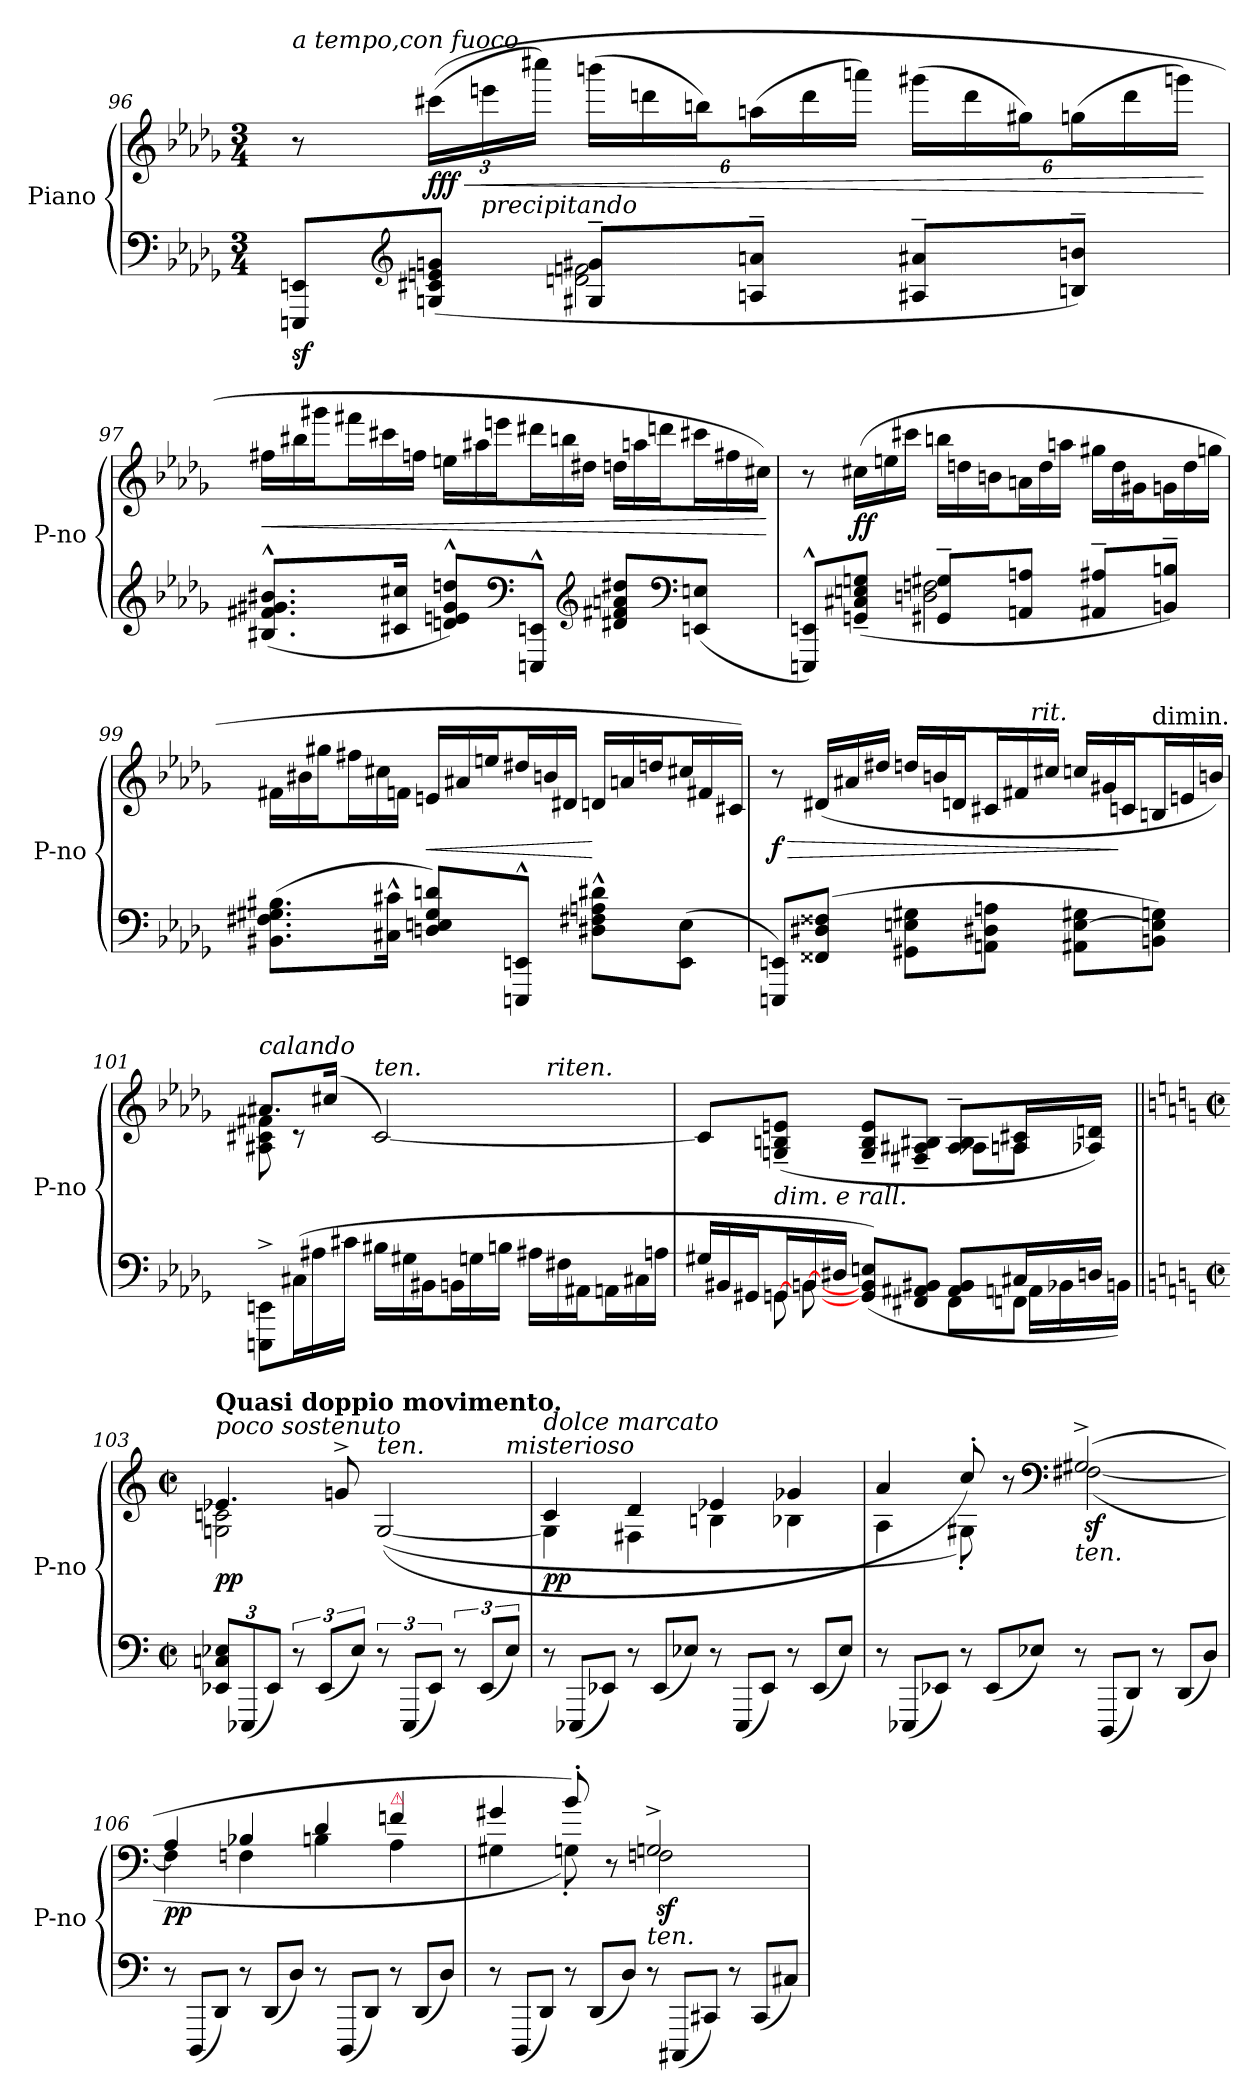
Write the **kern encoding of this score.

**kern	**dynam	**kern	**dynam
*part2	*part2	*part1	*part1
*staff2	*staff2	*staff1	*staff1
*I"Piano	*	*I"Piano	*
*I'P-no	*	*I'P-no	*
*clefF4	*	*clefG2	*
*k[b-e-a-d-g-]	*	*k[b-e-a-d-g-]	*
*M3/4	*	*M3/4	*
=96	=96	=96	=96
*^	*	*	*
!	!	!	!LO:TX:a:i:t=a tempo,con fuoco	!
!	!	!LO:DY:b	!	!
8EEEn/ 8EEn/L	4ryy	sf	8r	.
*clefG2	*	*	*	*
!	!	!	!	!LO:HP:b
(>8Gn/ 8c#X/ 8en/ 8gn/J	.	.	((24ccc#X\LL	< fff
!	!	!	!LO:TX:b:i:t=precipitando	!
.	.	.	24eeen\	.
.	.	.	24cccc#X\JJ)	.
8G#X~/ 8g#X~/L	2dn\ 2fn\	.	(24bbbn\LL	.
.	.	.	24dddn\	.
.	.	.	24bbn\J)	.
8An~/ 8an~/J	.	.	(24aan\L	.
.	.	.	24ddd\	.
.	.	.	24aaan\JJ)	.
8A#X~/ 8a#X~/L	.	.	(24ggg#X\LL	.
.	.	.	24ddd\	.
.	.	.	24gg#X\J)	.
8Bn~/ 8bn~/J)	.	.	(24ggn\L	.
.	.	.	24ddd\	.
.	.	.	24gggn\JJ)	.
*v	*v	*	*	*
.	.	.	[
=97	=97	=97	=97
*	*	*Xtuplet	*
!	!	!	!LO:HP:b
(8.B#X^^/ 8.f#X^^/ 8.g#X^^/ 8.b#X^^/L	.	24ff#X\LL	<
.	.	24bb#X\	.
.	.	24ggg#X\J	.
.	.	24fff#X\L	.
.	.	24ccc#X\	.
16c#X/ 16cc#X/Jk	.	.	.
.	.	24ffn\JJ	.
8dn^^/ 8en^^/ 8g#^^/ 8ddn^^/L)	.	24een\LL	.
.	.	24aa#X\	.
.	.	24eeen\J	.
*clefF4	*	*	*
8EEEn^^/ 8EEn^^/J	.	24ddd#X\L	.
.	.	24bbn\	.
.	.	24dd#X\JJ	.
*clefG2	*	*	*
8d#X/ 8f#X/ 8an/ 8dd#X/L	.	24ddn\LL	.
.	.	24aan\	.
.	.	24dddn\J	.
*clefF4	*	*	*
(8EEn/ 8En/J	.	24ccc#X\L	.
.	.	24ff#X\	.
.	.	24cc#X\JJ)	.
.	.	.	[
=98	=98	=98	=98
*^	*	*	*
8EEEn^^/ 8EEn^^/L)	4ryy	.	8r	.
(>8GGn~/ 8C#X~/ 8En~/ 8Gn~/J	.	.	(24cc#X\LL	ff
.	.	.	24een\	.
.	.	.	24ccc#X\JJ	.
8GG#X~/ 8G#X~/L	2Dn\ 2Fn\	.	24bbn\LL	.
.	.	.	24ddn\	.
.	.	.	24bn\J	.
8AAn/ 8An/J	.	.	24an\L	.
.	.	.	24dd\	.
.	.	.	24aan\JJ	.
8AA#X~/ 8A#X~/L	.	.	24gg#X\LL	.
.	.	.	24dd\	.
.	.	.	24g#X\J	.
8BBn~/ 8Bn~/J)	.	.	24gn\L	.
.	.	.	24dd\	.
.	.	.	24ggn\JJ	.
*v	*v	*	*	*
=99	=99	=99	=99
(8.BB#X\ 8.F#X\ 8.G#X\ 8.B#X\L	.	24f#X\LL	.
.	.	24b#X\	.
.	.	24gg#X\J	.
.	.	24ff#X\L	.
.	.	24cc#X\	.
16C#X^^\ 16c#X^^\Jk	.	.	.
.	.	24fn\JJ	.
!	!	!	!LO:HP:b
8Dn/ 8En/ 8G#/ 8dn/L)	.	24en/LL	<
.	.	24a#X/	.
.	.	24een/J	.
8EEEn^^>/ 8EEn^^>/J	.	24dd#X/L	.
.	.	24bn/	.
.	.	24d#X/JJ	.
8D#X^^\ 8F#X^^\ 8An^^\ 8d#X^^\L	.	24dn/LL	[
.	.	24an/	.
.	.	24ddn/J	.
(8EE\ 8E\J	.	24cc#X/L	.
.	.	24f#X/	.
.	.	24c#X/JJ)	.
=100	=100	=100	=100
!	!	!	!LO:HP:b
8EEEn/ 8EEn/L)	.	8r	> f
(8FF##X/ 8D#X/ 8F##X/J	.	(>24d#X/LL	.
.	.	24a#X/	.
.	.	24dd#X/JJ	.
8GG#X\ 8En\ 8G#X\L	.	24ddn/LL	.
.	.	24bn/	.
.	.	24dn/J	.
8AAn\ 8D#X\ 8An\J	.	24c#X/L	.
.	.	24f#X/	.
!	!	!LO:TX:a:i:t=rit.	!
.	.	24cc#X/JJ	.
8AA#X\ [8E\ 8G#X\L	.	24ccn/LL	.
.	.	24g#X/	.
.	.	24cn/J	]
!	!	!LO:TX:t=dimin.	!
8BBn\ 8E]\ 8Gn\J)	.	24Bn/L	.
.	.	24en/	.
.	.	24bn/JJ)	.
=101	=101	=101	=101
*	*	*^	*
!	!	!LO:TX:a:i:t=calando	!	!
*	*	*	*^	*
8EEEn^\ 8EEn^\L	.	8.a#X/L	8A#X\ 8c#X\ 8f#X\	3ryy	.
*Xtuplet	*	*	*	*	*
(<24C#X\L	.	.	8r	.	.
24A#X\	.	.	.	.	.
.	.	(<16cc#X/Jk	.	.	.
24c#X\JJ	.	.	.	.	.
!	!	!LO:TX:a:i:t=ten.	!	!	!
24B#X\LL	.	[2c#/)	2ryy	.	.
24G#X\	.	.	.	.	.
24BB#X\J	.	.	.	6ryy	.
24BBn\L	.	.	.	.	.
24Gn\	.	.	.	.	.
24Bn\JJ	.	.	.	.	.
24A#X\LL	.	.	.	24ryy	.
!	!	!	!	!LO:TX:a:i:t=riten.	!
24F#X\	.	.	.	6ryy	.
24AA#X\J	.	.	.	.	.
24AAn\L	.	.	.	.	.
24C#X\	.	.	.	.	.
24An\JJ	.	.	.	24ryy	.
*	*	*	*v	*v	*
=102	=102	=102	=102	=102
*^	*	*	*	*
*	*^	*	*	*	*
24G#X/LL	8ryy	8ryy	.	8c#/L]	2ryy	.
24BB#X/	.	.	.	.	.	.
24GG#X/J	.	.	.	.	.	.
!	!	!	!	!LO:TX:b:i:t=dim. e rall.	!	!
[24GGn/L	8GG\	24ryy	.	(>8Gn~>/ 8Bn~>/ 8en~>/J	.	.
[24BBn/	.	12BB\	.	.	.	.
24D#X/JJ	.	.	.	.	.	.
(<8GGn]/ 8BBn]/ 8En/L)	4ryy	4ryy	.	8G~>/ 8B~>/ 8e~>/L	.	.
8FF#X/ 8AA#X/ 8BB#X/J	.	.	.	8F#X~>/ 8A#X~>/ 8B#X~>/J	.	.
8AA#/ 8BB#/L	8FF#\L	8ryy	.	8A#~/ 8B#~/L	8A-X\L	.
16C#X/L	8FFn\J	24AAn\LL	.	16An/ 16c#X/L	8A\J	.
.	.	24BB-X\	.	.	.	.
16Dn/JJ	.	.	.	16A-X/ 16dn/JJ)	.	.
.	.	24BBn\JJ)	.	.	.	.
*v	*v	*v	*	*	*	*
*	*	*v	*v	*
=103||	=103||	=103||	=103||
*k[]	*	*k[]	*
*M2/2	*	*M2/2	*
*met(c|)	*	*met(c|)	*
*tuplet	*	*	*
*^	*	*^	*
*	*^	*	*	*	*
!	!	!	!	!LO:TX:a:i:t=poco sostenuto	!	!
!	!	!	!	!LO:TX:a:B:t=Quasi doppio movimento.	!	!
*v	*v	*v	*	*	*^	*
12EE-X/ 12Cn/ 12E-X/L	.	4.e-X/	2Gn\ 2cn\	3%2ryy	pp
(12EEE-X/	.	.	.	.	.
12EE-/J)	.	.	.	.	.
12r	.	.	.	.	.
(12EE-/L	.	.	.	.	.
.	.	8gn^</	.	.	.
12E-/J)	.	.	.	.	.
!	!	!LO:TX:a:i:t=ten.	!	!	!
12r	.	(>([2G/	2ryy	.	.
(12EEE-/L	.	.	.	.	.
12EE-/J)	.	.	.	6.ryy	.
12r	.	.	.	.	.
(12EE-/L	.	.	.	.	.
!	!	!	!	!LO:TX:a:i:t=misterioso	!
12E-/J)	.	.	.	12ryy	.
*	*	*v	*v	*v	*
=104	=104	=104	=104
*Xtuplet	*	*	*
*	*	*^	*
*	*	*	*^	*
!	!	!LO:TX:a:i:t=dolce marcato	!	!	!
*	*	*	*v	*v	*
12r	.	4c/	4G\]	pp
(12EEE-X/L	.	.	.	.
12EE-X/J)	.	.	.	.
12r	.	4d/	4F#X\	.
(12EE-/L	.	.	.	.
12E-X/J)	.	.	.	.
12r	.	4e-X/	4Bn\	.
(12EEE-/L	.	.	.	.
12EE-/J)	.	.	.	.
12r	.	4g-X/	4B-X\	.
(12EE-/L	.	.	.	.
12E-/J)	.	.	.	.
=105	=105	=105	=105	=105
12r	.	4a/	4A\	.
(12EEE-X/L	.	.	.	.
12EE-X/J)	.	.	.	.
12r	.	8cc'/)	8G#X'\)	.
(12EE-/L	.	.	.	.
.	.	8ryy	8r	.
12E-X/J)	.	.	.	.
*	*	*clefF4	*	*
!	!	!LO:TX:b:i:t=ten.	!	!
12r	.	(2G#X^/	([2F#Xz\	.
(12DDD/L	.	.	.	.
12DD/J)	.	.	.	.
12r	.	.	.	.
(12DD/L	.	.	.	.
12D/J)	.	.	.	.
=106	=106	=106	=106	=106
12r	.	4A/	4F#\]	pp
(12DDD/L	.	.	.	.
12DD/J)	.	.	.	.
12r	.	4B-X/	4Fn\	.
(12DD/L	.	.	.	.
12D/J)	.	.	.	.
12r	.	4d/	4Bn\	.
(12DDD/L	.	.	.	.
12DD/J)	.	.	.	.
!	!	!LO:TX:a:color=crimson:t=⚠	!	!
12r	.	4fn/	4A\	.
(12DD/L	.	.	.	.
12D/J)	.	.	.	.
=107	=107	=107	=107	=107
12r	.	4g#X/	4G#X\	.
(12DDD/L	.	.	.	.
12DD/J)	.	.	.	.
12r	.	8b'/)	8Gn'\)	.
(12DD/L	.	.	.	.
.	.	8ryy	8r	.
12D/J)	.	.	.	.
!	!	!LO:TX:b:i:t=ten.	!	!
12r	.	2Gn^/	2Fnz\	.
(12CCC#X/L	.	.	.	.
12CC#X/J)	.	.	.	.
12r	.	.	.	.
(12CC#/L	.	.	.	.
12C#X/J)	.	.	.	.
*	*	*v	*v	*
=	=	=	=
*-	*-	*-	*-
